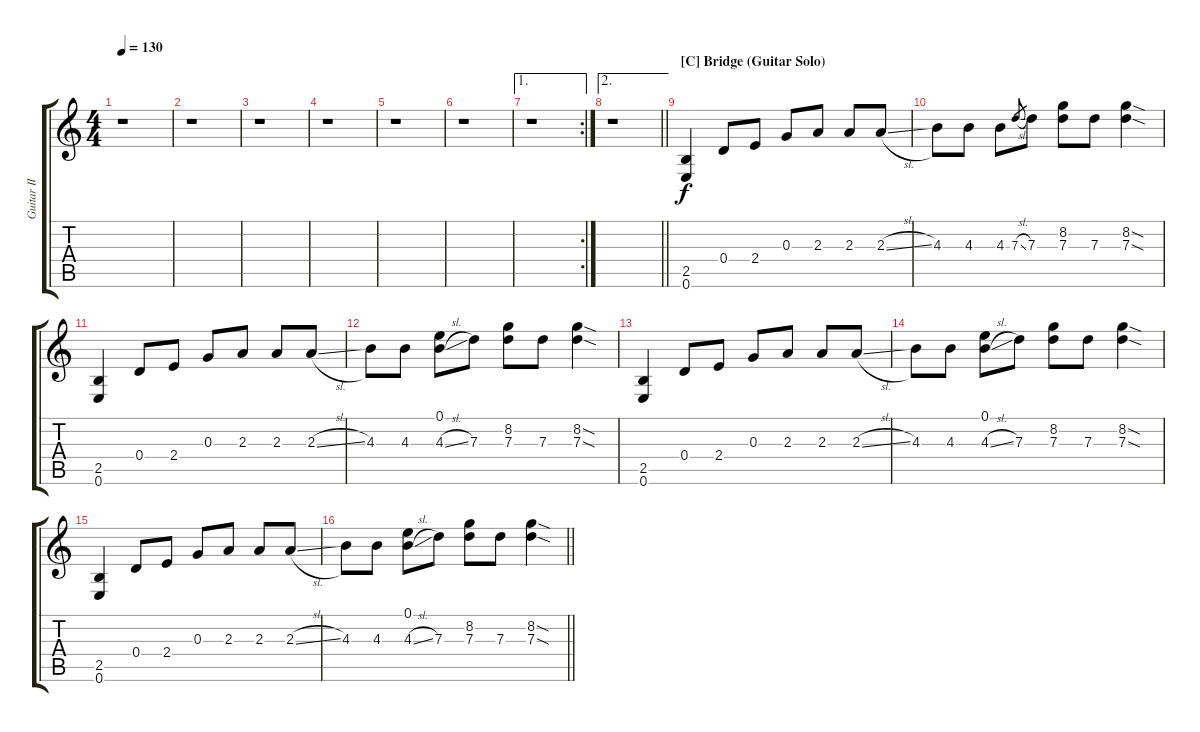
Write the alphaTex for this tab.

\track ("Guitar II (Kurt Cobain)" "Guitar II ") {instrument distortionguitar}
\staff {score tabs}
\tuning (E4 B3 G3 D3 A2 E2) {hide}
\ts (4 4)
\tempo 130
\clef g2
\ks c
r.1{dy f} |
r.1 |
r.1 |
r.1 |
r.1 |
r.1 |
\ae 1
\rc 2
r.1 |
\ae 2
\barLineRight lightlight
r.1 |
\section ("" "[C] Bridge (Guitar Solo)")
(2.5 0.6).4 0.4.8 2.4.8 0.3.8 2.3.8 2.3.8 2.3{sl}.8 |
4.3.8 4.3.8 4.3.8 7.3{sl}.8{gr} 7.3.8 (8.2 7.3).8 7.3.8 (8.2{sod} 7.3{sod}).4 |
(2.5 0.6).4 0.4.8 2.4.8 0.3.8 2.3.8 2.3.8 2.3{sl}.8 |
4.3.8 4.3.8 (0.1 4.3{sl}).8 7.3.8 (8.2 7.3).8 7.3.8 (8.2{sod} 7.3{sod}).4 |
(2.5 0.6).4 0.4.8 2.4.8 0.3.8 2.3.8 2.3.8 2.3{sl}.8 |
4.3.8 4.3.8 (0.1 4.3{sl}).8 7.3.8 (8.2 7.3).8 7.3.8 (8.2{sod} 7.3{sod}).4 |
(2.5 0.6).4 0.4.8 2.4.8 0.3.8 2.3.8 2.3.8 2.3{sl}.8 |
\barLineRight lightlight
4.3.8 4.3.8 (0.1 4.3{sl}).8 7.3.8 (8.2 7.3).8 7.3.8 (8.2{sod} 7.3{sod}).4
